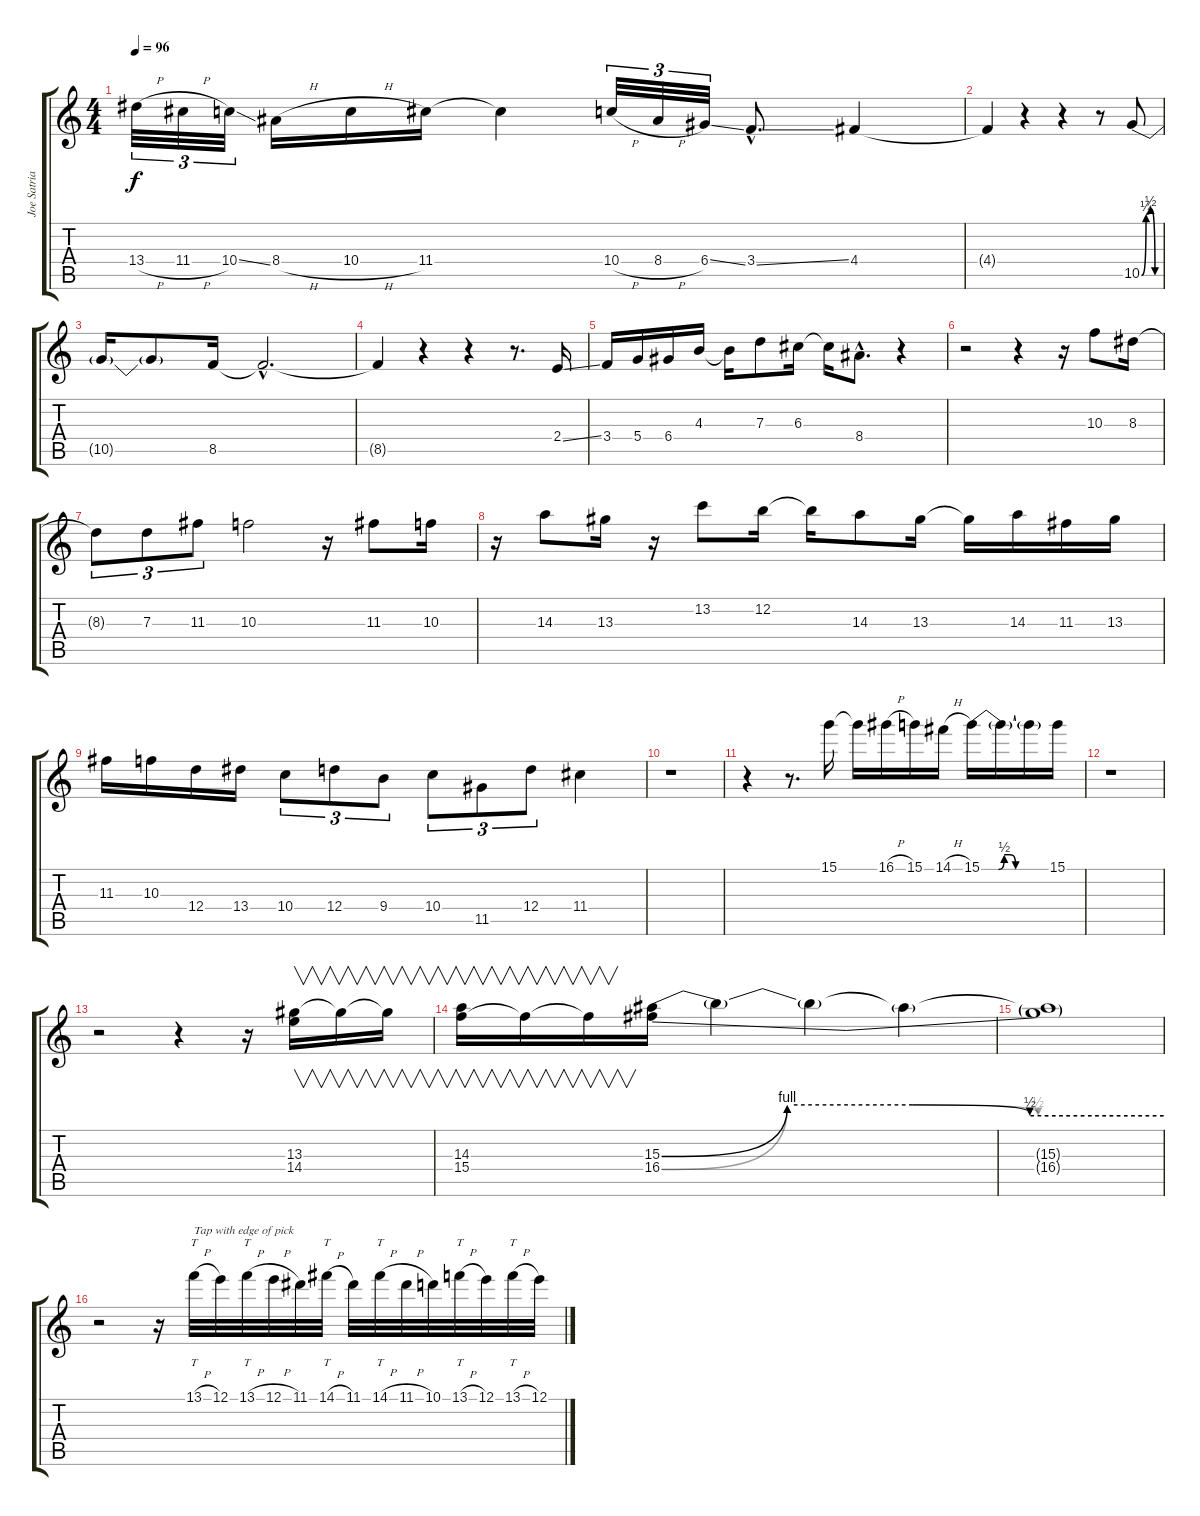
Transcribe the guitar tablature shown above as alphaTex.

\track ("Joe Satriani" "Joe Satria") {instrument overdrivenguitar}
\staff {score tabs}
\tuning (E4 B3 G3 D3 A2 E2) {hide}
\ts (4 4)
\tempo 96
\clef g2
\ks c
13.4{h}.32{tu (3 2) dy f} 11.4{h}.32{tu (3 2)} 10.4{ss}.32{tu (3 2)} 8.4{h}.16 10.4{h}.16 11.4.16 11.4{t}.4 10.4{h}.32{tu (3 2)} 8.4{h}.32{tu (3 2)} 6.4{ss}.32{tu (3 2)} 3.4{ss hac}.8{d} 4.4.4 |
4.4{t}.4 r.4 r.4 r.8 10.5{be (custom 0 0 15 1 30 2 45 0 60 0)}.8 |
10.5{t}.16 10.5{t}.8 8.5.16 8.5{hac t}.2{d} |
8.5{t}.4 r.4 r.4 r.8{d} 2.4{ss}.16 |
3.4.16 5.4.16 6.4.16 4.3.16 4.3{t}.16 7.3.8 6.3.16 6.3{t}.16 8.4{hac}.8{d} r.4 |
r.2 r.4 r.16 10.3.8 8.3.16 |
8.3{t}.8{tu (3 2)} 7.3.8{tu (3 2)} 11.3.8{tu (3 2)} 10.3.2 r.16 11.3.8 10.3.16 |
r.16 14.3.8 13.3.16 r.16 13.2.8 12.2.16 12.2{t}.16 14.3.8 13.3.16 13.3{t}.16 14.3.16 11.3.16 13.3.16 |
11.3.16 10.3.16 12.4.16 13.4.16 10.4.8{tu (3 2)} 12.4.8{tu (3 2)} 9.4.8{tu (3 2)} 10.4.8{tu (3 2)} 11.5.8{tu (3 2)} 12.4.8{tu (3 2)} 11.4.4 |
r.1 |
r.4 r.8{d} 15.1.16 15.1{t}.16 16.1{h}.16 15.1.16 14.1{h}.16 15.1{be (custom 0 0 15 0 20 2 25 2 30 0 45 0 60 0)}.16 15.1{t}.16 15.1{t}.16 15.1.16 |
r.1 |
r.2 r.4 r.16 (13.3 14.4).16{v} 13.3{t}.16{v} 13.3{t}.16{v} |
(14.3 15.4).16{v} 15.4{t}.16{v} 15.4{t}.16{v} (15.3{be (custom 0 0 15 4 30 4 44 2 60 2)} 16.4{be (custom 0 0 15 4 30 4 45 2 60 2)}).16 15.3{t}.4 15.3{t}.4 15.3{t}.4 |
(15.3{t} 16.4{t}).1 |
r.2 r.16 13.1{h}.32{tt txt "Tap with edge of pick"} 12.1.32 13.1{h}.32{tt} 12.1{h}.32 11.1.32 14.1{h}.32{tt} 11.1.32 14.1{h}.32{tt} 11.1{h}.32 10.1.32 13.1{h}.32{tt} 12.1.32 13.1{h}.32{tt} 12.1{h}.32
